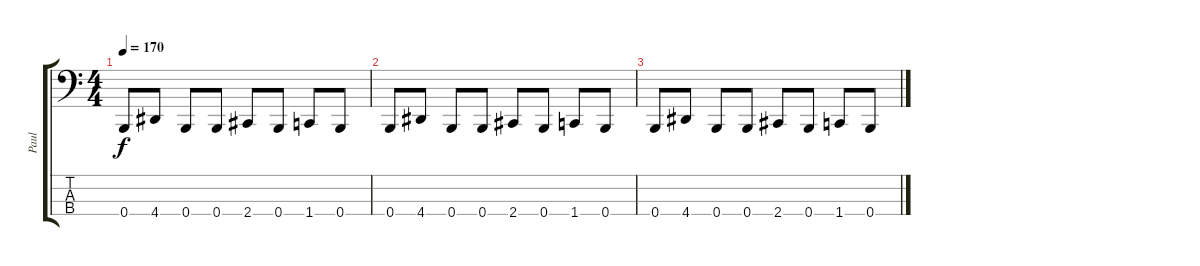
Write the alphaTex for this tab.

\track ("Paul" "Paul") {instrument electricbassfinger}
\staff {score tabs}
\tuning (E2 B1 Gb1 B0) {hide}
\ts (4 4)
\tempo 170
\clef f4
\ks c
0.4.8{dy f} 4.4.8 0.4.8 0.4.8 2.4.8 0.4.8 1.4.8 0.4.8 |
0.4.8 4.4.8 0.4.8 0.4.8 2.4.8 0.4.8 1.4.8 0.4.8 |
0.4.8 4.4.8 0.4.8 0.4.8 2.4.8 0.4.8 1.4.8 0.4.8
